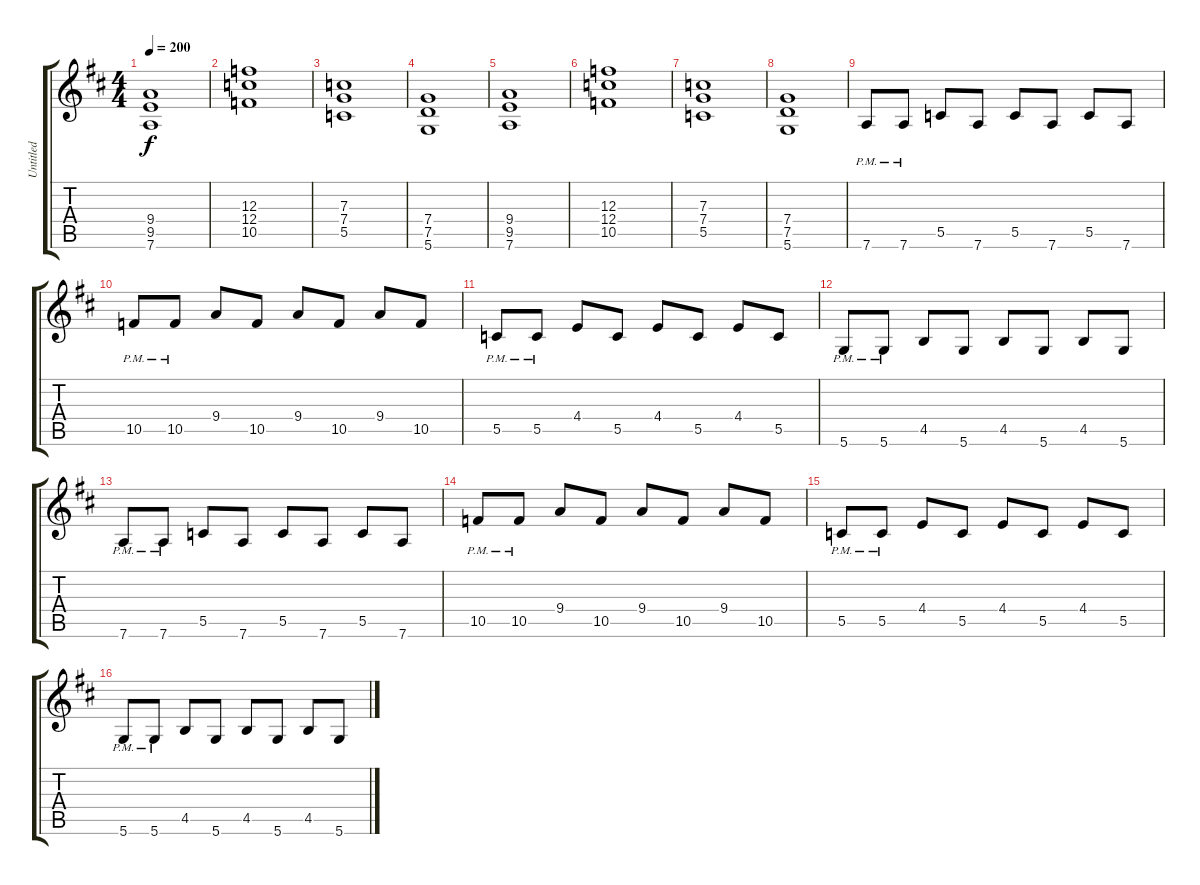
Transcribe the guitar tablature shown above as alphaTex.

\track ("Untitled" "Untitled") {instrument distortionguitar}
\staff {score tabs}
\tuning (D4 A3 F3 C3 G2 D2) {hide}
\ts (4 4)
\tempo 200
\clef g2
\ks d
(9.4 9.5 7.6).1{dy f} |
(12.3 12.4 10.5).1 |
(7.3 7.4 5.5).1 |
(7.4 7.5 5.6).1 |
(9.4 9.5 7.6).1 |
(12.3 12.4 10.5).1 |
(7.3 7.4 5.5).1 |
(7.4 7.5 5.6).1 |
7.6{pm}.8 7.6{pm}.8 5.5.8 7.6.8 5.5.8 7.6.8 5.5.8 7.6.8 |
10.5{pm}.8 10.5{pm}.8 9.4.8 10.5.8 9.4.8 10.5.8 9.4.8 10.5.8 |
5.5{pm}.8 5.5{pm}.8 4.4.8 5.5.8 4.4.8 5.5.8 4.4.8 5.5.8 |
5.6{pm}.8 5.6{pm}.8 4.5.8 5.6.8 4.5.8 5.6.8 4.5.8 5.6.8 |
7.6{pm}.8 7.6{pm}.8 5.5.8 7.6.8 5.5.8 7.6.8 5.5.8 7.6.8 |
10.5{pm}.8 10.5{pm}.8 9.4.8 10.5.8 9.4.8 10.5.8 9.4.8 10.5.8 |
5.5{pm}.8 5.5{pm}.8 4.4.8 5.5.8 4.4.8 5.5.8 4.4.8 5.5.8 |
5.6{pm}.8 5.6{pm}.8 4.5.8 5.6.8 4.5.8 5.6.8 4.5.8 5.6.8
